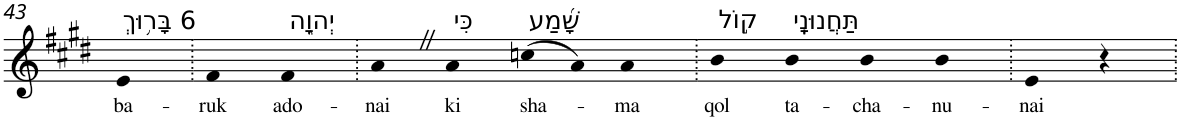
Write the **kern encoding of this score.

**kern	**text
*part1	*part1
*staff1	*staff1
*I"Piano	*
*I'Pno	*
!!LO:PB:g=z
*clefG2	*
*k[f#c#g#d#]	*
*E:	*
=43	=43
!LO:TX:a:t=6 בָּר֥וּךְ	!
!	!LO:LY:b
4e	ba-
=44.	=44.
!	!LO:LY:b
4f#	-ruk
!LO:TX:a:t=יְהוָ֑ה	!
!	!LO:LY:b
4f#	ado-
=45.	=45.
!	!LO:LY:b
4aZ	-nai
!LO:TX:a:t=כִּי	!
!	!LO:LY:b
4a	ki
!LO:TX:a:t=שָׁ֝מַע	!
!	!LO:LY:b
(>8ccn	sha-
8a)	.
!	!LO:LY:b
4a	-ma
=46.	=46.
!LO:TX:a:t=ק֣וֹל	!
!	!LO:LY:b
4b	qol
!LO:TX:a:t=תַּחֲנוּנָֽי	!
!	!LO:LY:b
4b	ta-
!	!LO:LY:b
4b	-cha-
!	!LO:LY:b
4b	-nu-
=47.	=47.
!	!LO:LY:b
4e	-nai
4r	.
=.	=.
*-	*-
